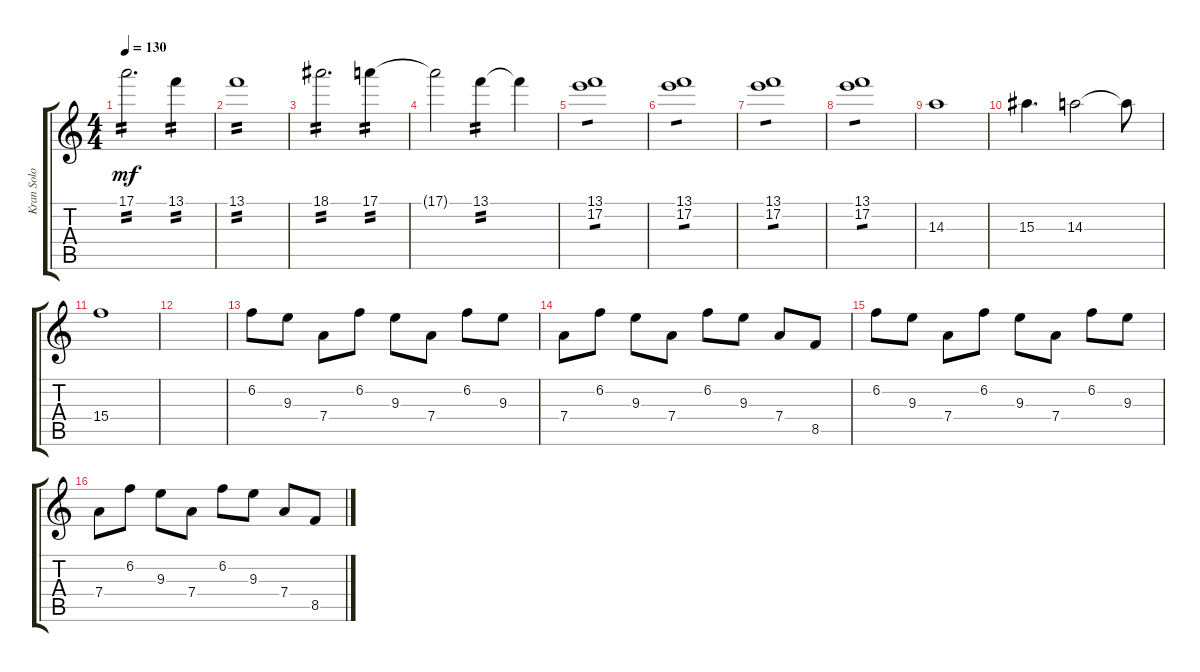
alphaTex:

\track ("Kran Solo" "Kran Solo") {instrument overdrivenguitar}
\staff {score tabs}
\tuning (E4 B3 G3 D3 A2 E2) {hide}
\ts (4 4)
\tempo 130
\clef g2
\ks c
17.1.2{d tp 2 dy mf} 13.1.4{tp 2} |
13.1.1{tp 2} |
18.1.2{d tp 2} 17.1.4{tp 2} |
17.1{t}.2 13.1.4{tp 2} 13.1{t}.4 |
(13.1 17.2).1{tp 1} |
(13.1 17.2).1{tp 1} |
(13.1 17.2).1{tp 1} |
(13.1 17.2).1{tp 1} |
14.3.1 |
15.3.4{d} 14.3.2 14.3{t}.8 |
15.4.1 |
|
6.2.8 9.3.8 7.4.8 6.2.8 9.3.8 7.4.8 6.2.8 9.3.8 |
7.4.8 6.2.8 9.3.8 7.4.8 6.2.8 9.3.8 7.4.8 8.5.8 |
6.2.8 9.3.8 7.4.8 6.2.8 9.3.8 7.4.8 6.2.8 9.3.8 |
7.4.8 6.2.8 9.3.8 7.4.8 6.2.8 9.3.8 7.4.8 8.5.8
